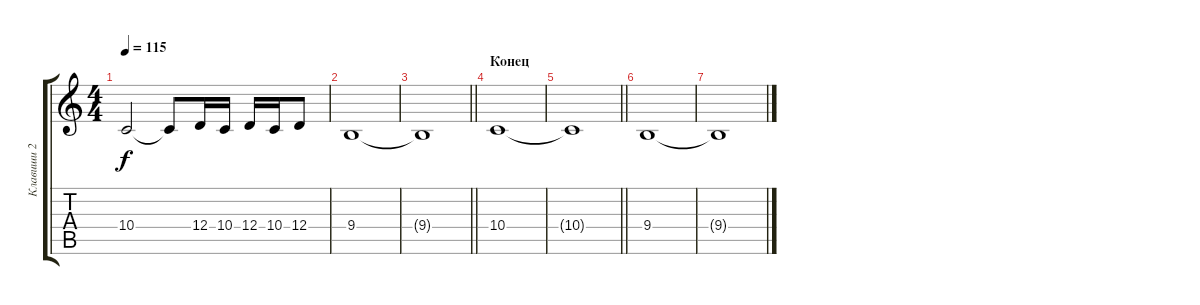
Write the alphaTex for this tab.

\track ("Клавиши 2" "Клавиши 2") {instrument choiraahs}
\staff {score tabs}
\tuning (E4 B3 G3 D3 A2 E2) {hide}
\ts (4 4)
\tempo 115
\clef g2
\ks c
10.4.2{dy f} 10.4{t}.8 12.4.16 10.4.16 12.4.16 10.4.16 12.4.8 |
9.4.1 |
\barLineRight lightlight
9.4{t}.1 |
\section ("" "Конец")
10.4.1 |
\barLineRight lightlight
10.4{t}.1 |
9.4.1 |
9.4{t}.1
